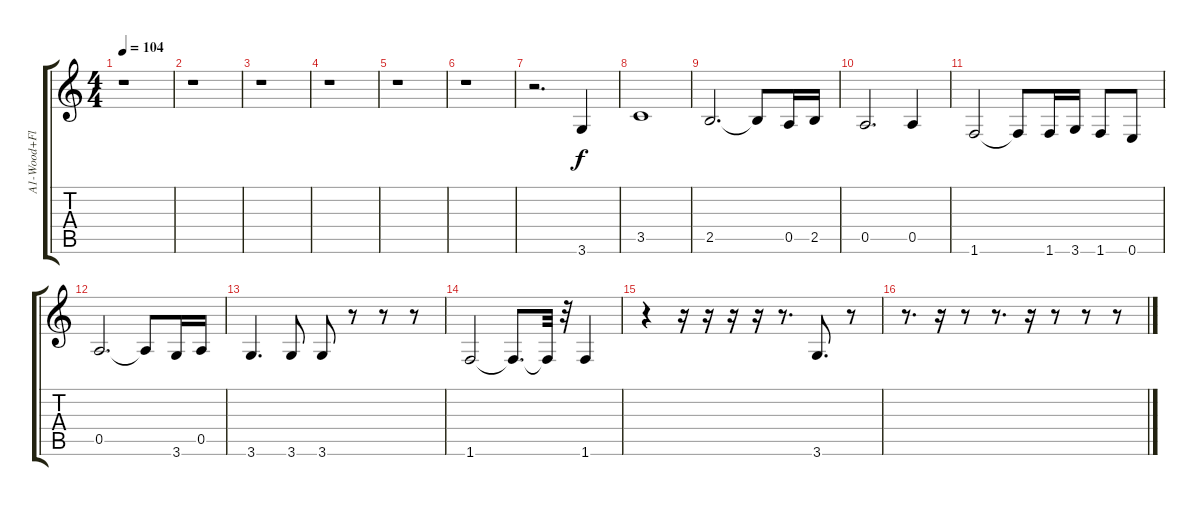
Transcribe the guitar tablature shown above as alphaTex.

\track ("A1-Wood+FlessBs" "A1-Wood+Fl") {instrument fretlessbass}
\staff {score tabs}
\tuning (E4 B3 G3 D3 A2 E2) {hide}
\ts (4 4)
\tempo 104
\clef g2
\ks c
r.1{dy f} |
r.1 |
r.1 |
r.1 |
r.1 |
r.1 |
r.2{d} 3.6.4 |
3.5.1 |
2.5.2{d} 2.5{t}.8 0.5.16 2.5.16 |
0.5.2{d} 0.5.4 |
1.6.2 1.6{t}.8 1.6.16 3.6.16 1.6.8 0.6.8 |
0.5.2{d} 0.5{t}.8 3.6.16 0.5.16 |
3.6.4{d} 3.6.8 3.6.8 r.8 r.8 r.8 |
1.6.2 1.6{t}.8{d} 1.6{t}.32 r.32 1.6.4 |
r.4 r.16 r.16 r.16 r.16 r.8{d} 3.6.8{d} r.8 |
r.8{d} r.16 r.8 r.8{d} r.16 r.8 r.8 r.8
